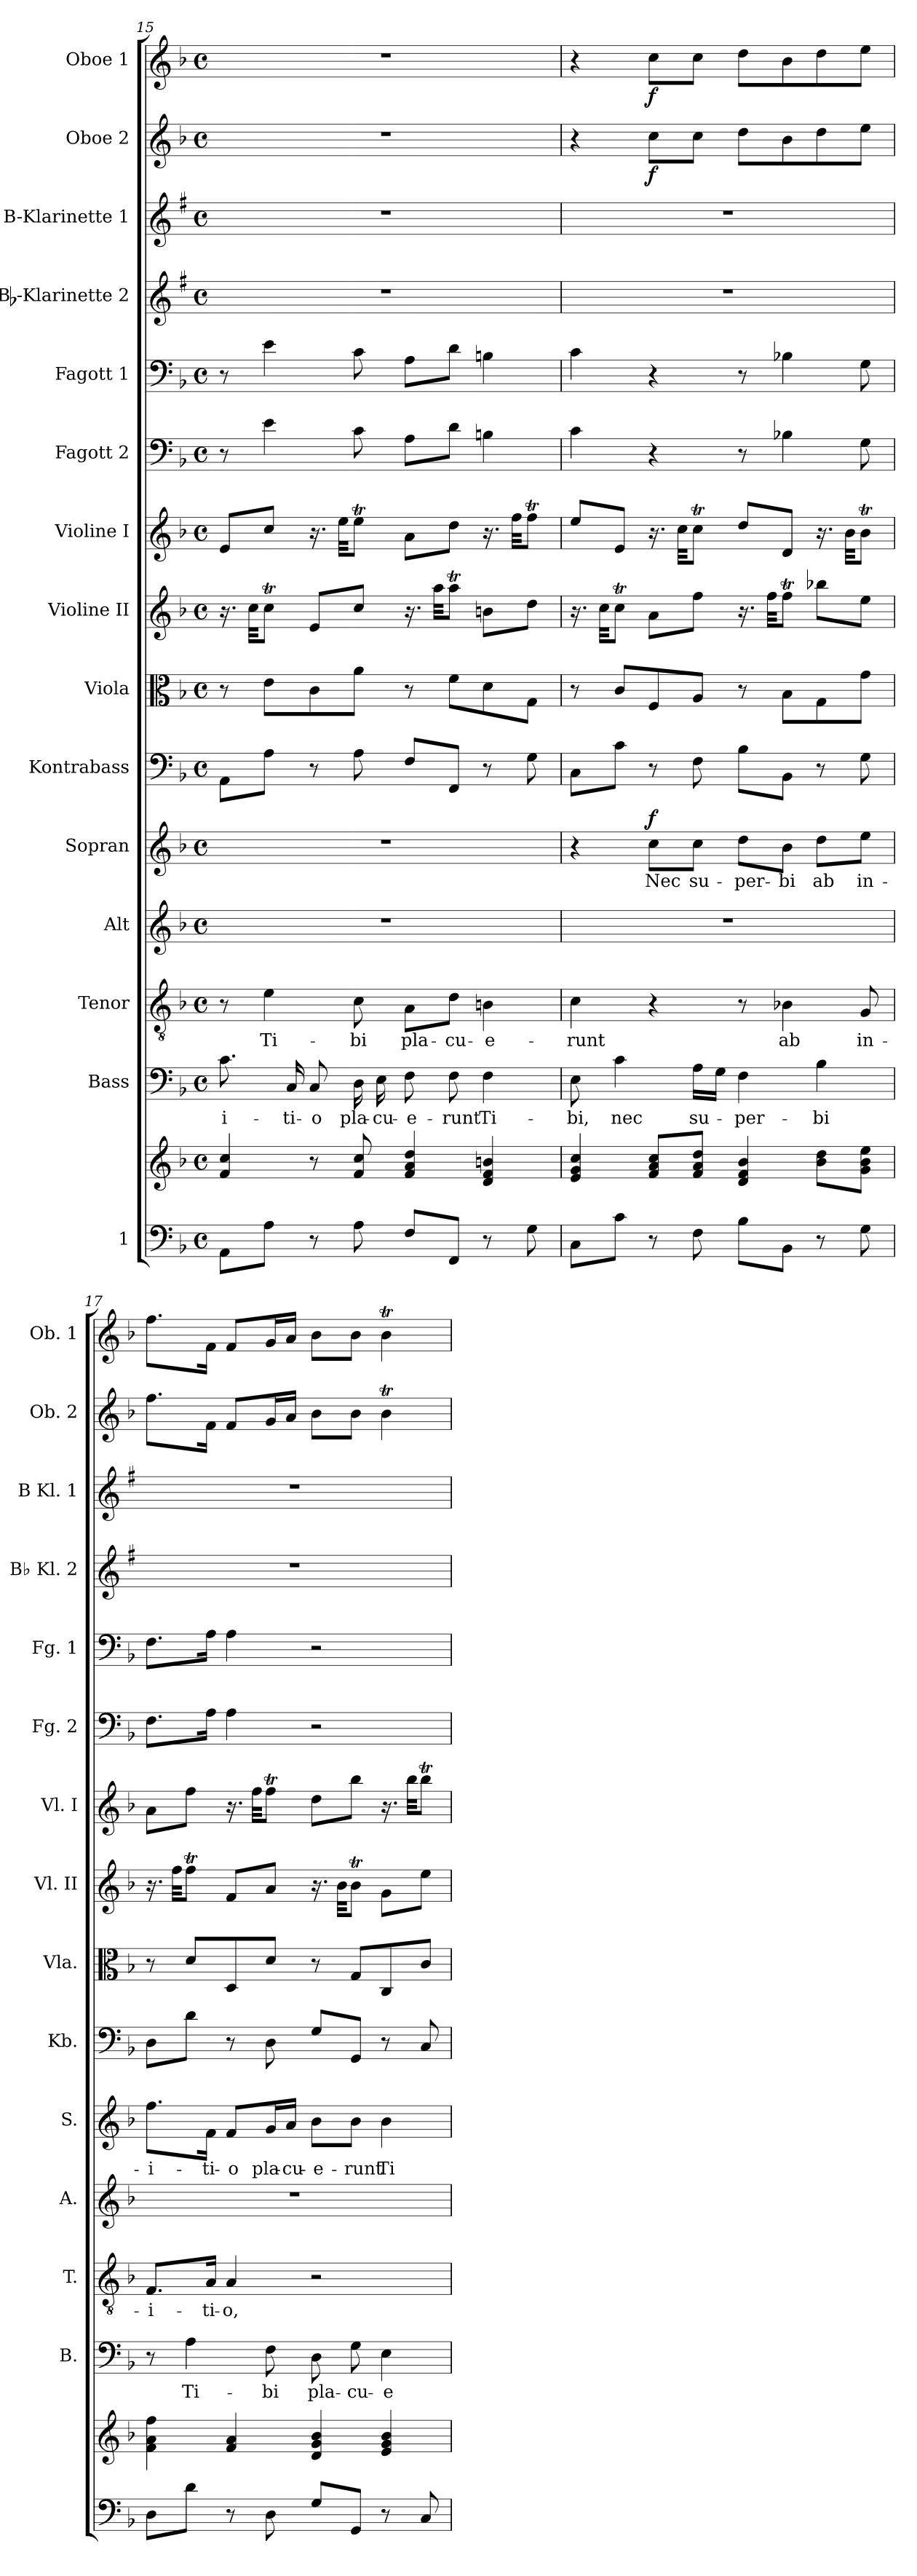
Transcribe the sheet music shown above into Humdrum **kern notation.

**kern	**kern	**kern	**text	**kern	**text	**kern	**kern	**text	**dynam	**kern	**kern	**kern	**kern	**kern	**kern	**kern	**kern	**kern	**dynam	**kern	**dynam
*part15	*part15	*part14	*part14	*part13	*part13	*part12	*part11	*part11	*part11	*part10	*part9	*part8	*part7	*part6	*part5	*part4	*part3	*part2	*part2	*part1	*part1
*staff16	*staff15	*staff14	*staff14	*staff13	*staff13	*staff12	*staff11	*staff11	*staff11	*staff10	*staff9	*staff8	*staff7	*staff6	*staff5	*staff4	*staff3	*staff2	*staff2	*staff1	*staff1
*I"1	*	*I"Bass	*	*I"Tenor	*	*I"Alt	*I"Sopran	*	*	*I"Kontrabass	*I"Viola	*I"Violine II	*I"Violine I	*I"Fagott 2	*I"Fagott 1	*I"Bb-Klarinette 2	*I"B-Klarinette 1	*I"Oboe 2	*	*I"Oboe 1	*
*	*	*I'B.	*	*I'T.	*	*I'A.	*I'S.	*	*	*I'Kb.	*I'Vla.	*I'Vl. II	*I'Vl. I	*I'Fg. 2	*I'Fg. 1	*I'Bb Kl. 2	*I'B Kl. 1	*I'Ob. 2	*	*I'Ob. 1	*
*clefF4	*clefG2	*clefF4	*	*clefGv2	*	*clefG2	*clefG2	*	*	*clefF4	*clefC3	*clefG2	*clefG2	*clefF4	*clefF4	*clefG2	*clefG2	*clefG2	*	*clefG2	*
*	*	*	*	*	*	*	*	*	*	*ITrd7c12	*	*	*	*	*	*ITrd1c2	*ITrd1c2	*	*	*	*
*k[b-]	*k[b-]	*k[b-]	*	*k[b-]	*	*k[b-]	*k[b-]	*	*	*k[b-]	*k[b-]	*k[b-]	*k[b-]	*k[b-]	*k[b-]	*k[b-]	*k[b-]	*k[b-]	*	*k[b-]	*
*F:	*F:	*F:	*	*F:	*	*F:	*F:	*	*	*F:	*F:	*F:	*F:	*F:	*F:	*F:	*F:	*F:	*	*F:	*
*M4/4	*M4/4	*M4/4	*	*M4/4	*	*M4/4	*M4/4	*	*	*M4/4	*M4/4	*M4/4	*M4/4	*M4/4	*M4/4	*M4/4	*M4/4	*M4/4	*	*M4/4	*
*met(c)	*met(c)	*met(c)	*	*met(c)	*	*met(c)	*met(c)	*	*	*met(c)	*met(c)	*met(c)	*met(c)	*met(c)	*met(c)	*met(c)	*met(c)	*met(c)	*	*met(c)	*
=15	=15	=15	=15	=15	=15	=15	=15	=15	=15	=15	=15	=15	=15	=15	=15	=15	=15	=15	=15	=15	=15
!	!	!	!LO:LY:b	!	!	!	!	!	!	!	!	!	!	!	!	!	!	!	!	!	!
8AA\L	4f/ 4cc/	8.c\	-i-	8r	.	1r	1r	.	.	8AAA\L	8r	16.r	8e/L	8r	8r	1r	1r	1r	.	1r	.
.	.	.	.	.	.	.	.	.	.	.	.	32cc\KKL	.	.	.	.	.	.	.	.	.
!	!	!	!	!	!LO:LY:b	!	!	!	!	!	!	!	!	!	!	!	!	!	!	!	!
8A\J	.	.	.	4e\	Ti-	.	.	.	.	8AA\J	8e\L	8ccT\J	8cc/J	4e\	4e\	.	.	.	.	.	.
!	!	!	!LO:LY:b	!	!	!	!	!	!	!	!	!	!	!	!	!	!	!	!	!	!
.	.	16C/	-ti-	.	.	.	.	.	.	.	.	.	.	.	.	.	.	.	.	.	.
!	!	!	!LO:LY:b	!	!	!	!	!	!	!	!	!	!	!	!	!	!	!	!	!	!
8r	8r	8C/	-o	.	.	.	.	.	.	8r	8c\	8e/L	16.r	.	.	.	.	.	.	.	.
.	.	.	.	.	.	.	.	.	.	.	.	.	32ee\KKL	.	.	.	.	.	.	.	.
!	!	!	!LO:LY:b	!	!LO:LY:b	!	!	!	!	!	!	!	!	!	!	!	!	!	!	!	!
8A\	8f/ 8cc/	16D\	pla-	8c\	-bi	.	.	.	.	8AA\	8a\J	8cc/J	8eet\J	8c\	8c\	.	.	.	.	.	.
!	!	!	!LO:LY:b	!	!	!	!	!	!	!	!	!	!	!	!	!	!	!	!	!	!
.	.	16E\	-cu-	.	.	.	.	.	.	.	.	.	.	.	.	.	.	.	.	.	.
!	!	!	!LO:LY:b	!	!LO:LY:b	!	!	!	!	!	!	!	!	!	!	!	!	!	!	!	!
8F/L	4f/ 4a/ 4dd/	8F\	-e-	8A\L	pla-	.	.	.	.	8FF/L	8r	16.r	8a\L	8A\L	8A\L	.	.	.	.	.	.
.	.	.	.	.	.	.	.	.	.	.	.	32aa\KKL	.	.	.	.	.	.	.	.	.
!	!	!	!LO:LY:b	!	!LO:LY:b	!	!	!	!	!	!	!	!	!	!	!	!	!	!	!	!
8FF/J	.	8F\	-runt	8d\J	-cu-	.	.	.	.	8FFF/J	8f\L	8aat\J	8dd\J	8d\J	8d\J	.	.	.	.	.	.
!	!	!	!LO:LY:b	!	!LO:LY:b	!	!	!	!	!	!	!	!	!	!	!	!	!	!	!	!
8r	4d/ 4f/ 4bn/	4F\	Ti-	4Bn\	-e-	.	.	.	.	8r	8d\	8bn\L	16.r	4Bn\	4Bn\	.	.	.	.	.	.
.	.	.	.	.	.	.	.	.	.	.	.	.	32ff\KKL	.	.	.	.	.	.	.	.
8G\	.	.	.	.	.	.	.	.	.	8GG\	8G\J	8dd\J	8ffT\J	.	.	.	.	.	.	.	.
!!LO:PB:g=z
=16	=16	=16	=16	=16	=16	=16	=16	=16	=16	=16	=16	=16	=16	=16	=16	=16	=16	=16	=16	=16	=16
!	!	!	!LO:LY:b	!	!LO:LY:b	!	!	!	!	!	!	!	!	!	!	!	!	!	!	!	!
8C\L	4e/ 4g/ 4cc/	8E\	-bi,	4c\	-runt	1r	4r	.	.	8CC\L	8r	16.r	8ee/L	4c\	4c\	1r	1r	4r	.	4r	.
.	.	.	.	.	.	.	.	.	.	.	.	32cc\KKL	.	.	.	.	.	.	.	.	.
!	!	!	!LO:LY:b	!	!	!	!	!	!	!	!	!	!	!	!	!	!	!	!	!	!
8c\J	.	4c\	nec	.	.	.	.	.	.	8C\J	8c/L	8ccT\J	8e/J	.	.	.	.	.	.	.	.
!	!	!	!	!	!	!	!	!LO:LY:b	!LO:DY:a	!	!	!	!	!	!	!	!	!	!LO:DY:b	!	!LO:DY:b
8r	8f/ 8a/ 8cc/L	.	.	4r	.	.	8cc\L	Nec	f	8r	8F/	8a\L	16.r	4r	4r	.	.	8cc\L	f	8cc\L	f
.	.	.	.	.	.	.	.	.	.	.	.	.	32cc\KKL	.	.	.	.	.	.	.	.
!	!	!	!LO:LY:b	!	!	!	!	!LO:LY:b	!	!	!	!	!	!	!	!	!	!	!	!	!
8F\	8f/ 8a/ 8dd/J	16A\LL	su-	.	.	.	8cc\J	su-	.	8FF\	8A/J	8ff\J	8ccT\J	.	.	.	.	8cc\J	.	8cc\J	.
.	.	16G\JJ	.	.	.	.	.	.	.	.	.	.	.	.	.	.	.	.	.	.	.
!	!	!	!LO:LY:b	!	!	!	!	!LO:LY:b	!	!	!	!	!	!	!	!	!	!	!	!	!
8B-\L	4d/ 4f/ 4b-/	4F\	-per-	8r	.	.	8dd\L	-per-	.	8BB-\L	8r	16.r	8dd/L	8r	8r	.	.	8dd\L	.	8dd\L	.
.	.	.	.	.	.	.	.	.	.	.	.	32ff\KKL	.	.	.	.	.	.	.	.	.
!	!	!	!	!	!LO:LY:b	!	!	!LO:LY:b	!	!	!	!	!	!	!	!	!	!	!	!	!
8BB-\J	.	.	.	4B-X\	ab	.	8b-\J	-bi	.	8BBB-\J	8B-\L	8ffT\J	8d/J	4B-X\	4B-X\	.	.	8b-\	.	8b-\	.
!	!	!	!LO:LY:b	!	!	!	!	!LO:LY:b	!	!	!	!	!	!	!	!	!	!	!	!	!
8r	8b-\ 8dd\L	4B-\	-bi	.	.	.	8dd\L	ab	.	8r	8G\	8bb-X\L	16.r	.	.	.	.	8dd\	.	8dd\	.
.	.	.	.	.	.	.	.	.	.	.	.	.	32b-\KKL	.	.	.	.	.	.	.	.
!	!	!	!	!	!LO:LY:b	!	!	!LO:LY:b	!	!	!	!	!	!	!	!	!	!	!	!	!
8G\	8g\ 8b-\ 8ee\J	.	.	8G/	in-	.	8ee\J	in-	.	8GG\	8g\J	8ee\J	8b-T\J	8G\	8G\	.	.	8ee\J	.	8ee\J	.
=17	=17	=17	=17	=17	=17	=17	=17	=17	=17	=17	=17	=17	=17	=17	=17	=17	=17	=17	=17	=17	=17
!	!	!	!	!	!LO:LY:b	!	!	!LO:LY:b	!	!	!	!	!	!	!	!	!	!	!	!	!
8D\L	4f\ 4a\ 4ff\	8r	.	8.F/L	-i-	1r	8.ff\L	-i-	.	8DD\L	8r	16.r	8a\L	8.F\L	8.F\L	1r	1r	8.ff\L	.	8.ff\L	.
.	.	.	.	.	.	.	.	.	.	.	.	32ff\KKL	.	.	.	.	.	.	.	.	.
!	!	!	!LO:LY:b	!	!	!	!	!	!	!	!	!	!	!	!	!	!	!	!	!	!
8d\J	.	4A\	Ti-	.	.	.	.	.	.	8D\J	8d/L	8ffT\J	8ff\J	.	.	.	.	.	.	.	.
!	!	!	!	!	!LO:LY:b	!	!	!LO:LY:b	!	!	!	!	!	!	!	!	!	!	!	!	!
.	.	.	.	16A/Jk	-ti-	.	16f\Jk	-ti-	.	.	.	.	.	16A\Jk	16A\Jk	.	.	16f\Jk	.	16f\Jk	.
!	!	!	!	!	!LO:LY:b	!	!	!LO:LY:b	!	!	!	!	!	!	!	!	!	!	!	!	!
8r	4f/ 4a/	.	.	4A/	-o,	.	8f/L	-o	.	8r	8D/	8f/L	16.r	4A\	4A\	.	.	8f/L	.	8f/L	.
.	.	.	.	.	.	.	.	.	.	.	.	.	32ff\KKL	.	.	.	.	.	.	.	.
!	!	!	!LO:LY:b	!	!	!	!	!LO:LY:b	!	!	!	!	!	!	!	!	!	!	!	!	!
8D\	.	8F\	-bi	.	.	.	16g/L	pla-	.	8DD\	8d/J	8a/J	8ffT\J	.	.	.	.	16g/L	.	16g/L	.
!	!	!	!	!	!	!	!	!LO:LY:b	!	!	!	!	!	!	!	!	!	!	!	!	!
.	.	.	.	.	.	.	16a/JJ	-cu-	.	.	.	.	.	.	.	.	.	16a/JJ	.	16a/JJ	.
!	!	!	!LO:LY:b	!	!	!	!	!LO:LY:b	!	!	!	!	!	!	!	!	!	!	!	!	!
8G/L	4d/ 4g/ 4b-/	8D\	pla-	2r	.	.	8b-\L	-e-	.	8GG/L	8r	16.r	8dd\L	2r	2r	.	.	8b-\L	.	8b-\L	.
.	.	.	.	.	.	.	.	.	.	.	.	32b-\KKL	.	.	.	.	.	.	.	.	.
!	!	!	!LO:LY:b	!	!	!	!	!LO:LY:b	!	!	!	!	!	!	!	!	!	!	!	!	!
8GG/J	.	8G\	-cu-	.	.	.	8b-\J	-runt	.	8GGG/J	8G/L	8b-T\J	8bb-\J	.	.	.	.	8b-\J	.	8b-\J	.
!	!	!	!LO:LY:b	!	!	!	!	!LO:LY:b	!	!	!	!	!	!	!	!	!	!	!	!	!
8r	4e/ 4g/ 4b-/	4E\	-e-	.	.	.	4b-\	Ti-	.	8r	8C/	8g\L	16.r	.	.	.	.	4b-T\	.	4b-T\	.
.	.	.	.	.	.	.	.	.	.	.	.	.	32bb-\KKL	.	.	.	.	.	.	.	.
8C/	.	.	.	.	.	.	.	.	.	8CC/	8c/J	8ee\J	8bb-T\J	.	.	.	.	.	.	.	.
=	=	=	=	=	=	=	=	=	=	=	=	=	=	=	=	=	=	=	=	=	=
*-	*-	*-	*-	*-	*-	*-	*-	*-	*-	*-	*-	*-	*-	*-	*-	*-	*-	*-	*-	*-	*-
